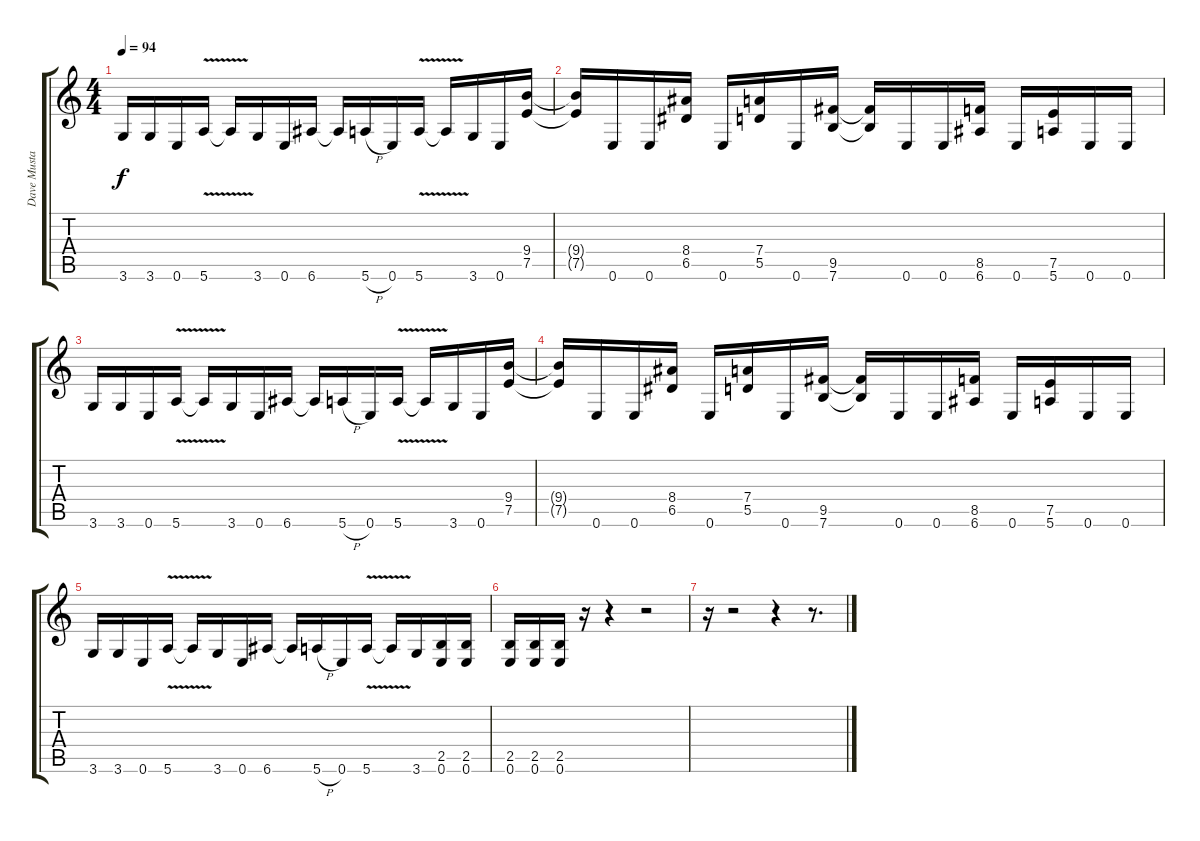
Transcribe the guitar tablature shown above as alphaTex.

\track ("Dave Mustaine" "Dave Musta") {instrument distortionguitar}
\staff {score tabs}
\tuning (E4 B3 G3 D3 A2 E2) {hide}
\ts (4 4)
\tempo 94
\clef g2
\ks c
3.6.16{dy f} 3.6.16 0.6.16 5.6{v}.16 5.6{v t}.16 3.6.16 0.6.16 6.6.16 6.6{t}.16 5.6{h}.16 0.6.16 5.6{v}.16 5.6{v t}.16 3.6.16 0.6.16 (9.4 7.5).16 |
(9.4{t} 7.5{t}).16 0.6.16 0.6.16 (8.4 6.5).16 0.6.16 (7.4 5.5).16 0.6.16 (9.5 7.6).16 (9.5{t} 7.6{t}).16 0.6.16 0.6.16 (8.5 6.6).16 0.6.16 (7.5 5.6).16 0.6.16 0.6.16 |
3.6.16 3.6.16 0.6.16 5.6{v}.16 5.6{v t}.16 3.6.16 0.6.16 6.6.16 6.6{t}.16 5.6{h}.16 0.6.16 5.6{v}.16 5.6{v t}.16 3.6.16 0.6.16 (9.4 7.5).16 |
(9.4{t} 7.5{t}).16 0.6.16 0.6.16 (8.4 6.5).16 0.6.16 (7.4 5.5).16 0.6.16 (9.5 7.6).16 (9.5{t} 7.6{t}).16 0.6.16 0.6.16 (8.5 6.6).16 0.6.16 (7.5 5.6).16 0.6.16 0.6.16 |
3.6.16 3.6.16 0.6.16 5.6{v}.16 5.6{v t}.16 3.6.16 0.6.16 6.6.16 6.6{t}.16 5.6{h}.16 0.6.16 5.6{v}.16 5.6{v t}.16 3.6.16 (2.5 0.6).16 (2.5 0.6).16 |
(2.5 0.6).16 (2.5 0.6).16 (2.5 0.6).16 r.16 r.4 r.2 |
r.16 r.2 r.4 r.8{d}
